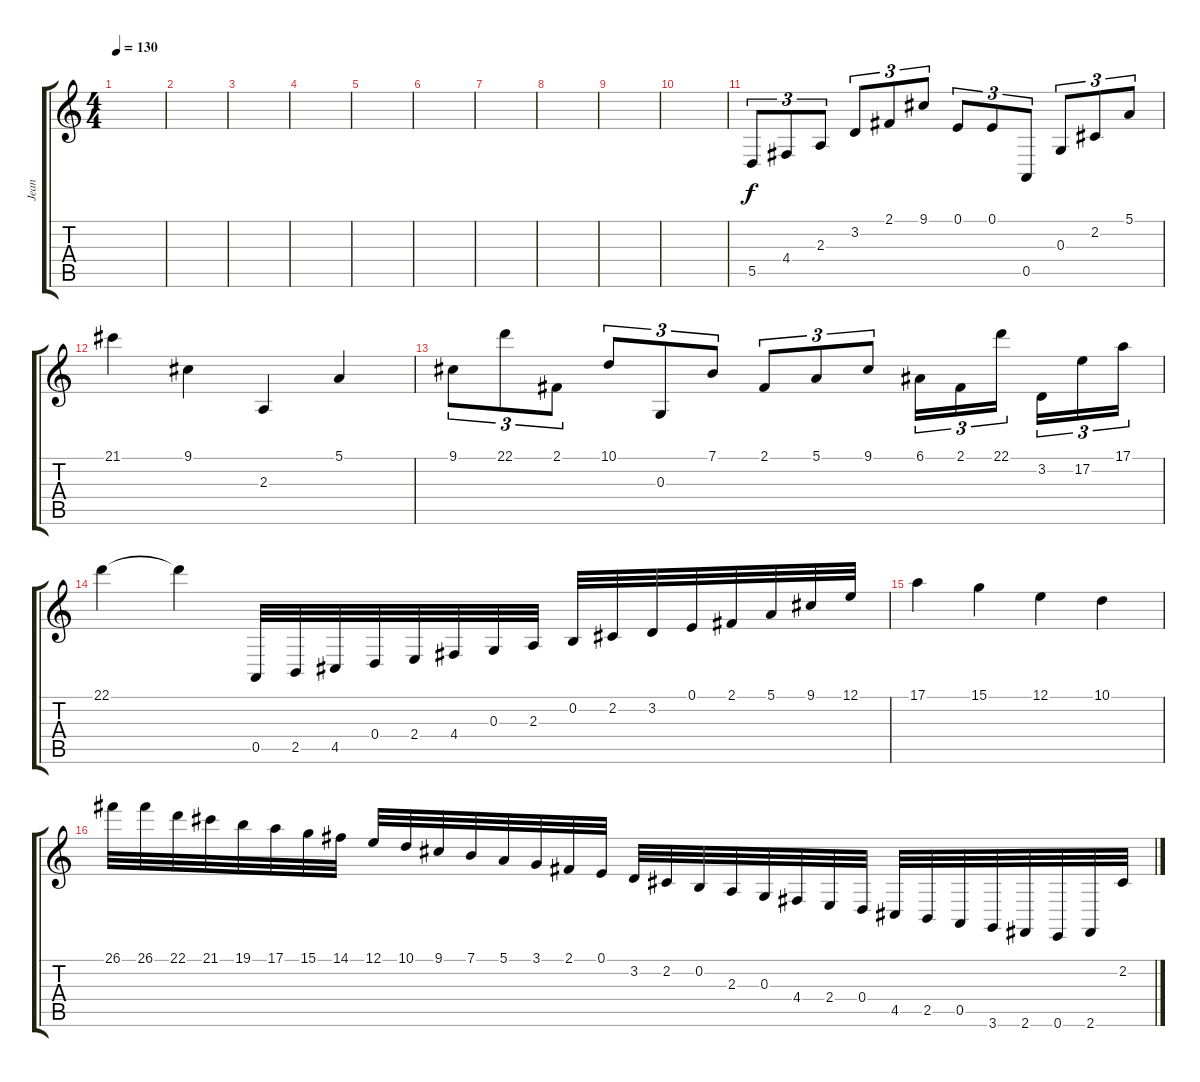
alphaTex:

\track ("Jean" "Jean") {instrument lead2sawtooth}
\staff {score tabs}
\tuning (E4 B3 G3 D3 A2 E2) {hide}
\ts (4 4)
\tempo 130
\clef g2
\ks c
|
|
|
|
|
|
|
|
|
|
5.5.8{tu (3 2)} 4.4.8{tu (3 2)} 2.3.8{tu (3 2)} 3.2.8{tu (3 2)} 2.1.8{tu (3 2)} 9.1.8{tu (3 2)} 0.1.8{tu (3 2)} 0.1.8{tu (3 2)} 0.5.8{tu (3 2)} 0.3.8{tu (3 2)} 2.2.8{tu (3 2)} 5.1.8{tu (3 2)} |
21.1.4 9.1.4 2.3.4 5.1.4 |
9.1.8{tu (3 2)} 22.1.8{tu (3 2)} 2.1.8{tu (3 2)} 10.1.8{tu (3 2)} 0.3.8{tu (3 2)} 7.1.8{tu (3 2)} 2.1.8{tu (3 2)} 5.1.8{tu (3 2)} 9.1.8{tu (3 2)} 6.1.16{tu (3 2)} 2.1.16{tu (3 2)} 22.1.16{tu (3 2)} 3.2.16{tu (3 2)} 17.2.16{tu (3 2)} 17.1.16{tu (3 2)} |
22.1.4 22.1{t}.4 0.5.32 2.5.32 4.5.32 0.4.32 2.4.32 4.4.32 0.3.32 2.3.32 0.2.32 2.2.32 3.2.32 0.1.32 2.1.32 5.1.32 9.1.32 12.1.32 |
17.1.4 15.1.4 12.1.4 10.1.4 |
26.1.32 26.1.32 22.1.32 21.1.32 19.1.32 17.1.32 15.1.32 14.1.32 12.1.32 10.1.32 9.1.32 7.1.32 5.1.32 3.1.32 2.1.32 0.1.32 3.2.32 2.2.32 0.2.32 2.3.32 0.3.32 4.4.32 2.4.32 0.4.32 4.5.32 2.5.32 0.5.32 3.6.32 2.6.32 0.6.32 2.6.32 2.2.32
